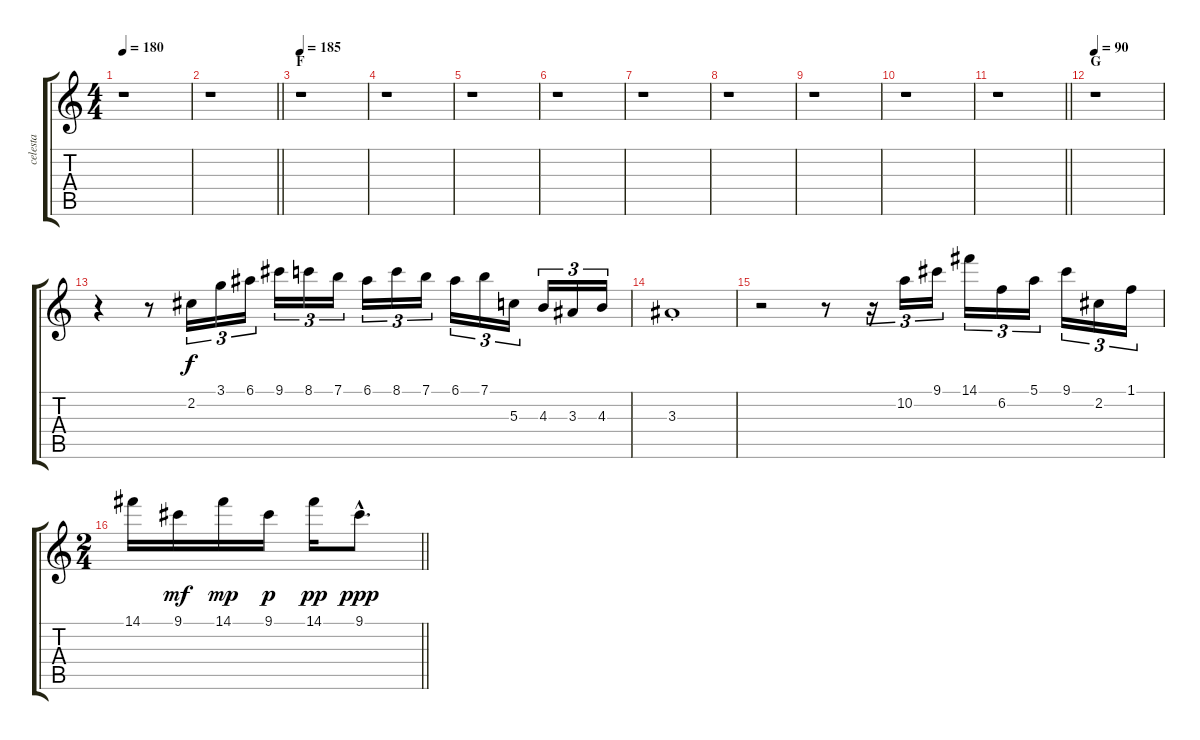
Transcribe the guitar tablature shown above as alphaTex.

\track ("celesta" "celesta") {instrument distortionguitar}
\staff {score tabs}
\tuning (E4 B3 G3 D3 A2 E2) {hide}
\ts (4 4)
\tempo 180
\clef g2
\ks c
r.1{dy f} |
\barLineRight lightlight
r.1 |
\section ("" "F")
\tempo 185
r.1 |
r.1 |
r.1 |
r.1 |
r.1 |
r.1 |
r.1 |
r.1 |
\barLineRight lightlight
r.1 |
\section ("" "G")
\tempo 90
r.1{volume 4 balance 0 instrument celesta} |
r.4 r.8 2.2.16{tu (3 2)} 3.1.16{tu (3 2)} 6.1.16{tu (3 2)} 9.1.16{tu (3 2)} 8.1.16{tu (3 2)} 7.1.16{tu (3 2)} 6.1.16{tu (3 2)} 8.1.16{tu (3 2)} 7.1.16{tu (3 2)} 6.1.16{tu (3 2)} 7.1.16{tu (3 2)} 5.3.16{tu (3 2)} 4.3.16{tu (3 2)} 3.3.16{tu (3 2)} 4.3.16{tu (3 2)} |
3.3{st}.1 |
r.2{volume 6 balance 0} r.8 r.16{tu (3 2)} 10.2.16{tu (3 2)} 9.1.16{tu (3 2)} 14.1.16{tu (3 2)} 6.2.16{tu (3 2)} 5.1.16{tu (3 2)} 9.1.16{tu (3 2)} 2.2.16{tu (3 2)} 1.1.16{tu (3 2)} |
\ts (2 4)
\barLineRight lightlight
14.1.16{volume 6 balance 0} 9.1.16{dy mf} 14.1.16{dy mp} 9.1.16{dy p} 14.1.16{dy pp} 9.1{hac}.8{d dy ppp}
